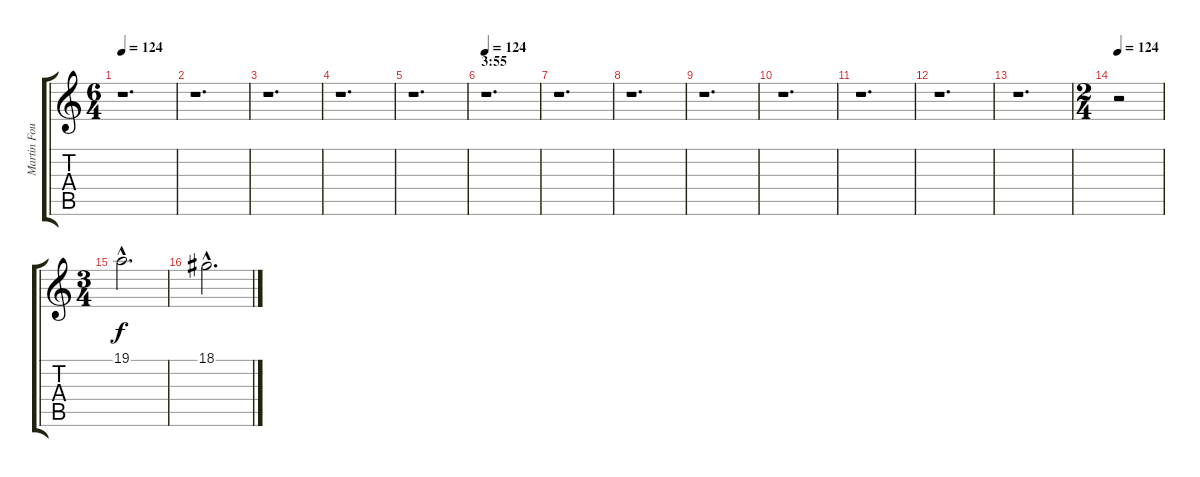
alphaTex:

\track ("Martin Foul (Unwashed Pianist)" "Martin Fou") {instrument pad4choir}
\staff {score tabs}
\tuning (D4 A3 F3 C3 G2 D2) {hide}
\ts (6 4)
\tempo 124
\clef g2
\ks c
r.1{d dy f} |
r.1{d} |
r.1{d} |
r.1{d} |
r.1{d} |
\section ("" "3:55")
\tempo 124
r.1{d} |
r.1{d} |
r.1{d} |
r.1{d} |
r.1{d} |
r.1{d} |
r.1{d} |
r.1{d} |
\ts (2 4)
\tempo 124
r.2 |
\ts (3 4)
19.1{hac}.2{d} |
18.1{hac}.2{d}
